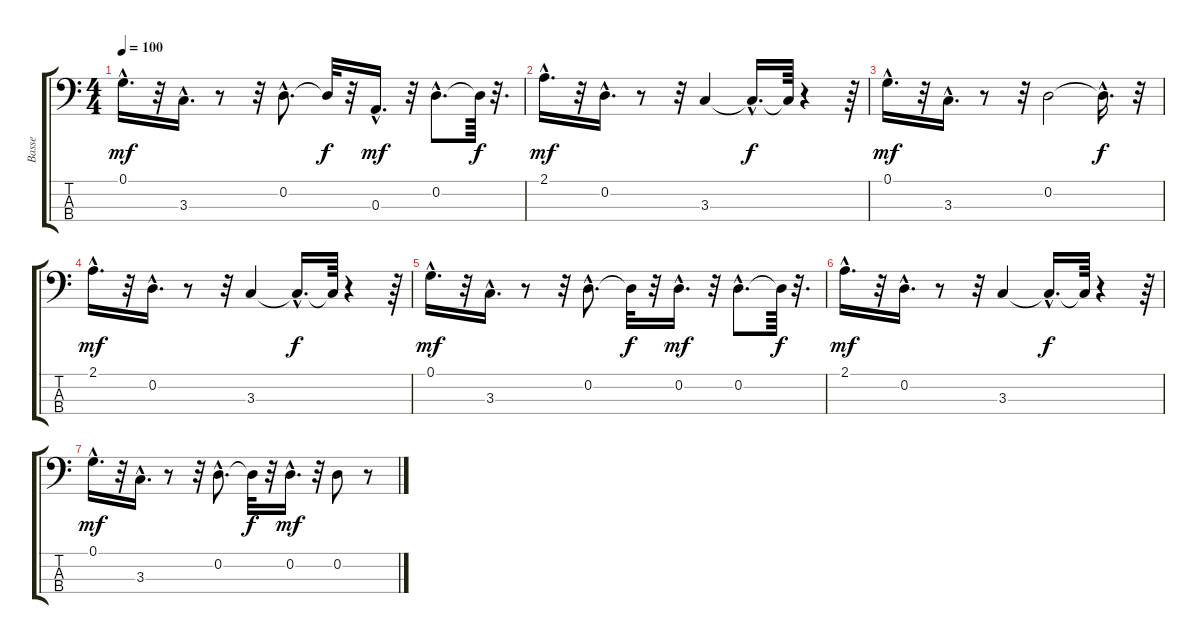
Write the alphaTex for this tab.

\track ("Basse" "Basse") {instrument acousticbass}
\staff {score tabs}
\tuning (G2 D2 A1 E1) {hide}
\ts (4 4)
\tempo 100
\clef f4
\ks c
0.1{hac}.16{d dy mf} r.32 3.3{hac}.16{d} r.8 r.32 0.2{hac}.8{d} 0.2{t}.32{dy f} r.32 0.3{hac}.16{d dy mf} r.32 0.2{hac}.8{d} 0.2{t}.64{dy f} r.32{d} |
2.1{hac}.16{d dy mf} r.32 0.2{hac}.16{d} r.8 r.32 3.3.4 3.3{hac t}.16{d dy f} 3.3{t}.64 r.4 r.64 |
0.1{hac}.16{d dy mf} r.32 3.3{hac}.16{d} r.8 r.32 0.2.2 0.2{hac t}.16{d dy f} r.32 |
2.1{hac}.16{d dy mf} r.32 0.2{hac}.16{d} r.8 r.32 3.3.4 3.3{hac t}.16{d dy f} 3.3{t}.64 r.4 r.64 |
0.1{hac}.16{d dy mf} r.32 3.3{hac}.16{d} r.8 r.32 0.2{hac}.8{d} 0.2{t}.32{dy f} r.32 0.2{hac}.16{d dy mf} r.32 0.2{hac}.8{d} 0.2{t}.64{dy f} r.32{d} |
2.1{hac}.16{d dy mf} r.32 0.2{hac}.16{d} r.8 r.32 3.3.4 3.3{hac t}.16{d dy f} 3.3{t}.64 r.4 r.64 |
0.1{hac}.16{d dy mf} r.32 3.3{hac}.16{d} r.8 r.32 0.2{hac}.8{d} 0.2{t}.32{dy f} r.32 0.2{hac}.16{d dy mf} r.32 0.2.8 r.8
